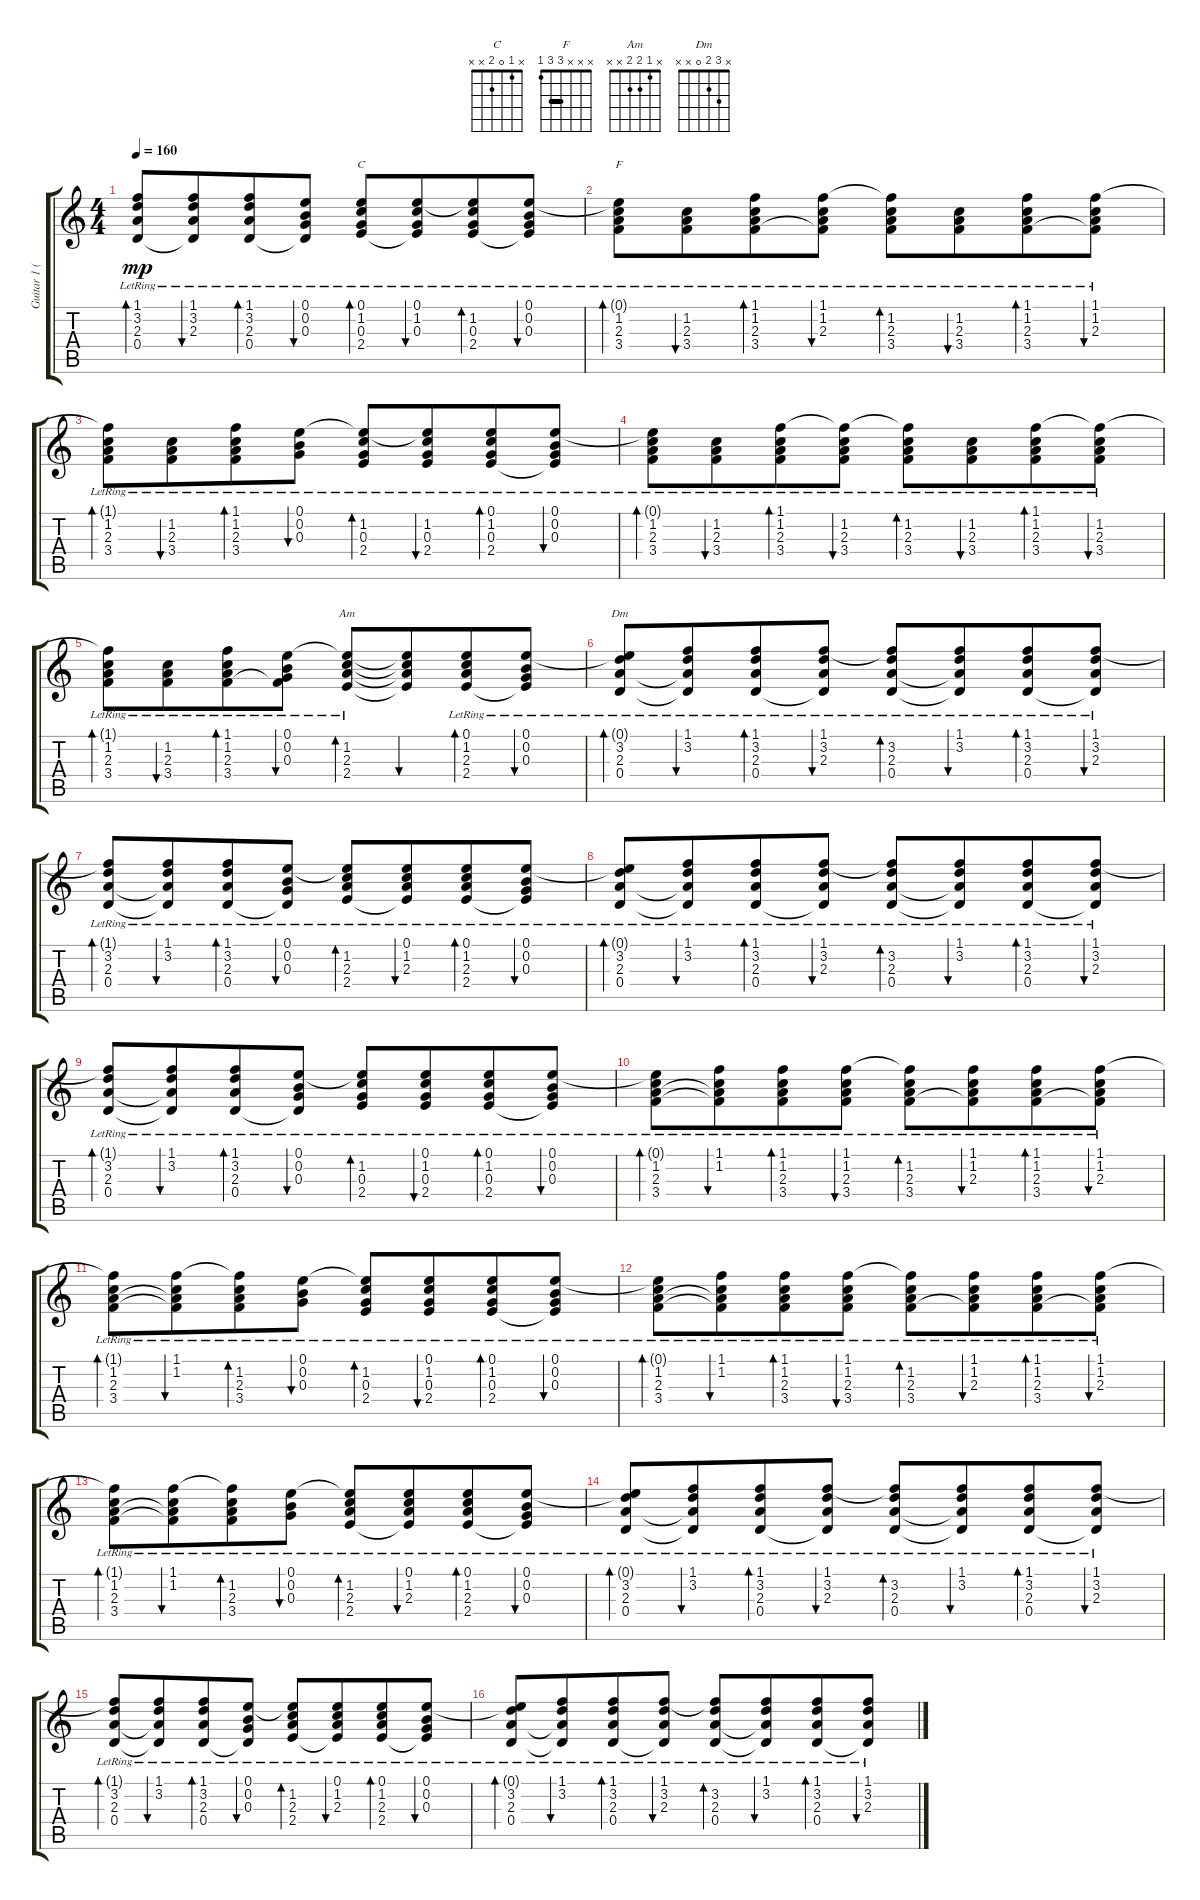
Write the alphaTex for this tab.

\track ("Guitar 1 (Ruythm)" "Guitar 1 (") {instrument acousticguitarsteel}
\staff {score tabs}
\tuning (E4 B3 G3 D3 A2 E2) {hide}
\chord ("C" x 1 0 2 x x)
\chord ("F" x x x 3 3 1) {barre 3}
\chord ("Am" x 1 2 2 x x)
\chord ("Dm" x 3 2 0 x x)
\ts (4 4)
\tempo 160
\clef g2
\ks c
(1.1{t} 3.2{lr} 2.3{lr} 0.4{lr}).8{bd 60 dy mp} (1.1{lr} 3.2{lr} 2.3{lr} 0.4{t}).8{bu 60 beam merge} (1.1{lr} 3.2{lr} 2.3{lr} 0.4{lr}).8{bd 60} (0.1{lr} 0.2{lr} 0.3{lr} 0.4{t}).8{bu 60} (0.1 1.2{lr} 0.3{lr} 2.4{lr}).8{bd 60 ch "C"} (0.1{lr} 1.2{lr} 0.3{lr} 2.4{t}).8{bu 60 beam merge} (0.1{t} 1.2{lr} 0.3{lr} 2.4{lr}).8{bd 60} (0.1{lr} 0.2{lr} 0.3{lr} 2.4{t}).8{bu 60} |
(0.1{t} 1.2{lr} 2.3{lr} 3.4{lr}).8{bd 60 ch "F"} (1.2{lr} 2.3 3.4).8{bu 60 beam merge} (1.1 1.2{lr} 2.3{lr} 3.4{lr}).8{bd 60} (1.1{lr} 1.2{lr} 2.3{lr} 3.4{t}).8{bu 60} (1.1{t} 1.2{lr} 2.3{lr} 3.4{lr}).8{bd 60} (1.2{lr} 2.3 3.4).8{bu 60 beam merge} (1.1 1.2{lr} 2.3{lr} 3.4{lr}).8{bd 60} (1.1{lr} 1.2{lr} 2.3{lr} 3.4{t}).8{bu 60} |
(1.1{t} 1.2{lr} 2.3{lr} 3.4{lr}).8{bd 60} (1.2{lr} 2.3 3.4).8{bu 60 beam merge} (1.1 1.2{lr} 2.3{lr} 3.4{lr}).8{bd 60} (0.1{lr} 0.2{lr} 0.3{lr}).8{bu 60} (0.1{t} 1.2{lr} 0.3{lr} 2.4{lr}).8{bd 60} (0.1{t} 1.2{lr} 0.3{lr} 2.4).8{bu 60 beam merge} (0.1 1.2{lr} 0.3{lr} 2.4{lr}).8{bd 60} (0.1{lr} 0.2{lr} 0.3{lr} 2.4{t}).8{bu 60} |
(0.1{t} 1.2{lr} 2.3{lr} 3.4{lr}).8{bd 60} (1.2{lr} 2.3 3.4).8{bu 60 beam merge} (1.1 1.2{lr} 2.3{lr} 3.4{lr}).8{bd 60} (1.1{t} 1.2{lr} 2.3{lr} 3.4).8{bu 60} (1.1{t} 1.2{lr} 2.3{lr} 3.4{lr}).8{bd 60} (1.2{lr} 2.3 3.4).8{bu 60 beam merge} (1.1 1.2{lr} 2.3{lr} 3.4{lr}).8{bd 60} (1.1{t} 1.2{lr} 2.3{lr} 3.4).8{bu 60} |
(1.1{t} 1.2{lr} 2.3{lr} 3.4{lr}).8{bd 60} (1.2{lr} 2.3{lr} 3.4).8{bu 60 beam merge} (1.1 1.2{lr} 2.3{lr} 3.4{lr}).8{bd 60} (0.1{lr} 0.2{lr} 0.3{lr} 3.4{t}).8{bu 60} (0.1{t} 1.2{lr} 2.3{lr} 2.4{lr}).8{bd 60 ch "Am"} (0.1{t} 1.2{t} 2.3{t} 2.4{t}).8{bu 60 beam merge} (0.1 1.2{lr} 2.3{lr} 2.4{lr}).8{bd 60} (0.1{lr} 0.2{lr} 0.3{lr} 2.4{t}).8{bu 60} |
(0.1{t} 3.2{lr} 2.3{lr} 0.4{lr}).8{bd 60 ch "Dm"} (1.1{lr} 3.2{lr} 2.3{t} 0.4{t}).8{bu 60 beam merge} (1.1{lr} 3.2{lr} 2.3{lr} 0.4{lr}).8{bd 60} (1.1{lr} 3.2{lr} 2.3{lr} 0.4{t}).8{bu 60} (1.1{t} 3.2{lr} 2.3{lr} 0.4{lr}).8{bd 60} (1.1{lr} 3.2{lr} 2.3{t} 0.4{t}).8{bu 60 beam merge} (1.1{lr} 3.2{lr} 2.3{lr} 0.4{lr}).8{bd 60} (1.1{lr} 3.2{lr} 2.3{lr} 0.4{t}).8{bu 60} |
(1.1{t} 3.2{lr} 2.3{lr} 0.4{lr}).8{bd 60} (1.1{lr} 3.2{lr} 2.3{t} 0.4{t}).8{bu 60 beam merge} (1.1{lr} 3.2{lr} 2.3{lr} 0.4{lr}).8{bd 60} (0.1{lr} 0.2{lr} 0.3{lr} 0.4{t}).8{bu 60} (0.1{t} 1.2{lr} 2.3{lr} 2.4{lr}).8{bd 60} (0.1{lr} 1.2{lr} 2.3{lr} 2.4{t}).8{bu 60 beam merge} (0.1{lr} 1.2{lr} 2.3{lr} 2.4{lr}).8{bd 60} (0.1{lr} 0.2{lr} 0.3{lr} 2.4{t}).8{bu 60} |
(0.1{t} 3.2{lr} 2.3{lr} 0.4{lr}).8{bd 60} (1.1{lr} 3.2{lr} 2.3{t} 0.4{t}).8{bu 60 beam merge} (1.1{lr} 3.2{lr} 2.3{lr} 0.4{lr}).8{bd 60} (1.1{lr} 3.2{lr} 2.3{lr} 0.4{t}).8{bu 60} (1.1{t} 3.2{lr} 2.3{lr} 0.4{lr}).8{bd 60} (1.1{lr} 3.2{lr} 2.3{t} 0.4{t}).8{bu 60 beam merge} (1.1{lr} 3.2{lr} 2.3{lr} 0.4{lr}).8{bd 60} (1.1{lr} 3.2{lr} 2.3{lr} 0.4{t}).8{bu 60} |
(1.1{t} 3.2{lr} 2.3{lr} 0.4{lr}).8{bd 60} (1.1{lr} 3.2{lr} 2.3{t} 0.4{t}).8{bu 60 beam merge} (1.1{lr} 3.2{lr} 2.3{lr} 0.4{lr}).8{bd 60} (0.1{lr} 0.2{lr} 0.3{lr} 0.4{t}).8{bu 60} (0.1{t} 1.2{lr} 0.3{lr} 2.4{lr}).8{bd 60} (0.1{lr} 1.2{lr} 0.3{lr} 2.4{lr}).8{bu 60 beam merge} (0.1{lr} 1.2{lr} 0.3{lr} 2.4{lr}).8{bd 60} (0.1{lr} 0.2{lr} 0.3{lr} 2.4{t}).8{bu 60} |
(0.1{t} 1.2{lr} 2.3{lr} 3.4{lr}).8{bd 60} (1.1{lr} 1.2{lr} 2.3{t} 3.4{t}).8{bu 60 beam merge} (1.1 1.2{lr} 2.3{lr} 3.4{lr}).8{bd 60} (1.1{lr} 1.2{lr} 2.3{lr} 3.4).8{bu 60} (1.1{t} 1.2{lr} 2.3{lr} 3.4).8{bd 60} (1.1{lr} 1.2{lr} 2.3{lr} 3.4{t}).8{bu 60 beam merge} (1.1{lr} 1.2{lr} 2.3{lr} 3.4{lr}).8{bd 60} (1.1{lr} 1.2{lr} 2.3{lr} 3.4{t}).8{bu 60} |
(1.1{t} 1.2{lr} 2.3{lr} 3.4{lr}).8{bd 60} (1.1{lr} 1.2{lr} 2.3{t} 3.4{t}).8{bu 60 beam merge} (1.1{t} 1.2{lr} 2.3{lr} 3.4{lr}).8{bd 60} (0.1{lr} 0.2{lr} 0.3{lr}).8{bu 60} (0.1{t} 1.2{lr} 0.3{lr} 2.4{lr}).8{bd 60} (0.1{lr} 1.2{lr} 0.3{lr} 2.4).8{bu 60 beam merge} (0.1 1.2{lr} 0.3{lr} 2.4{lr}).8{bd 60} (0.1{lr} 0.2{lr} 0.3{lr} 2.4{t}).8{bu 60} |
(0.1{t} 1.2{lr} 2.3{lr} 3.4{lr}).8{bd 60} (1.1{lr} 1.2{lr} 2.3{t} 3.4{t}).8{bu 60 beam merge} (1.1 1.2{lr} 2.3{lr} 3.4{lr}).8{bd 60} (1.1{lr} 1.2{lr} 2.3{lr} 3.4).8{bu 60} (1.1{t} 1.2{lr} 2.3{lr} 3.4).8{bd 60} (1.1{lr} 1.2{lr} 2.3{lr} 3.4{t}).8{bu 60 beam merge} (1.1{lr} 1.2{lr} 2.3{lr} 3.4{lr}).8{bd 60} (1.1{lr} 1.2{lr} 2.3{lr} 3.4{t}).8{bu 60} |
(1.1{t} 1.2{lr} 2.3{lr} 3.4{lr}).8{bd 60} (1.1{lr} 1.2{lr} 2.3{t} 3.4{t}).8{bu 60 beam merge} (1.1{t} 1.2{lr} 2.3{lr} 3.4{lr}).8{bd 60} (0.1{lr} 0.2{lr} 0.3{lr}).8{bu 60} (0.1{t} 1.2{lr} 2.3{lr} 2.4{lr}).8{bd 60} (0.1{lr} 1.2{lr} 2.3{lr} 2.4{t}).8{bu 60 beam merge} (0.1 1.2{lr} 2.3{lr} 2.4{lr}).8{bd 60} (0.1{lr} 0.2{lr} 0.3{lr} 2.4{t}).8{bu 60} |
(0.1{t} 3.2{lr} 2.3{lr} 0.4{lr}).8{bd 60} (1.1{lr} 3.2{lr} 2.3{t} 0.4{t}).8{bu 60 beam merge} (1.1{lr} 3.2{lr} 2.3{lr} 0.4{lr}).8{bd 60} (1.1{lr} 3.2{lr} 2.3{lr} 0.4{t}).8{bu 60} (1.1{t} 3.2{lr} 2.3{lr} 0.4{lr}).8{bd 60} (1.1{lr} 3.2{lr} 2.3{t} 0.4{t}).8{bu 60 beam merge} (1.1{lr} 3.2{lr} 2.3{lr} 0.4{lr}).8{bd 60} (1.1{lr} 3.2{lr} 2.3{lr} 0.4{t}).8{bu 60} |
(1.1{t} 3.2{lr} 2.3{lr} 0.4{lr}).8{bd 60} (1.1{lr} 3.2{lr} 2.3{t} 0.4{t}).8{bu 60 beam merge} (1.1{lr} 3.2{lr} 2.3{lr} 0.4{lr}).8{bd 60} (0.1{lr} 0.2{lr} 0.3{lr} 0.4{t}).8{bu 60} (0.1{t} 1.2{lr} 2.3{lr} 2.4{lr}).8{bd 60} (0.1{lr} 1.2{lr} 2.3{lr} 2.4{t}).8{bu 60 beam merge} (0.1{lr} 1.2{lr} 2.3{lr} 2.4{lr}).8{bd 60} (0.1{lr} 0.2{lr} 0.3{lr} 2.4{t}).8{bu 60} |
(0.1{t} 3.2{lr} 2.3{lr} 0.4{lr}).8{bd 60} (1.1{lr} 3.2{lr} 2.3{t} 0.4{t}).8{bu 60 beam merge} (1.1{lr} 3.2{lr} 2.3{lr} 0.4{lr}).8{bd 60} (1.1{lr} 3.2{lr} 2.3{lr} 0.4{t}).8{bu 60} (1.1{t} 3.2{lr} 2.3{lr} 0.4{lr}).8{bd 60} (1.1{lr} 3.2{lr} 2.3{t} 0.4{t}).8{bu 60 beam merge} (1.1{lr} 3.2{lr} 2.3{lr} 0.4{lr}).8{bd 60} (1.1{lr} 3.2{lr} 2.3{lr} 0.4{t}).8{bu 60}
